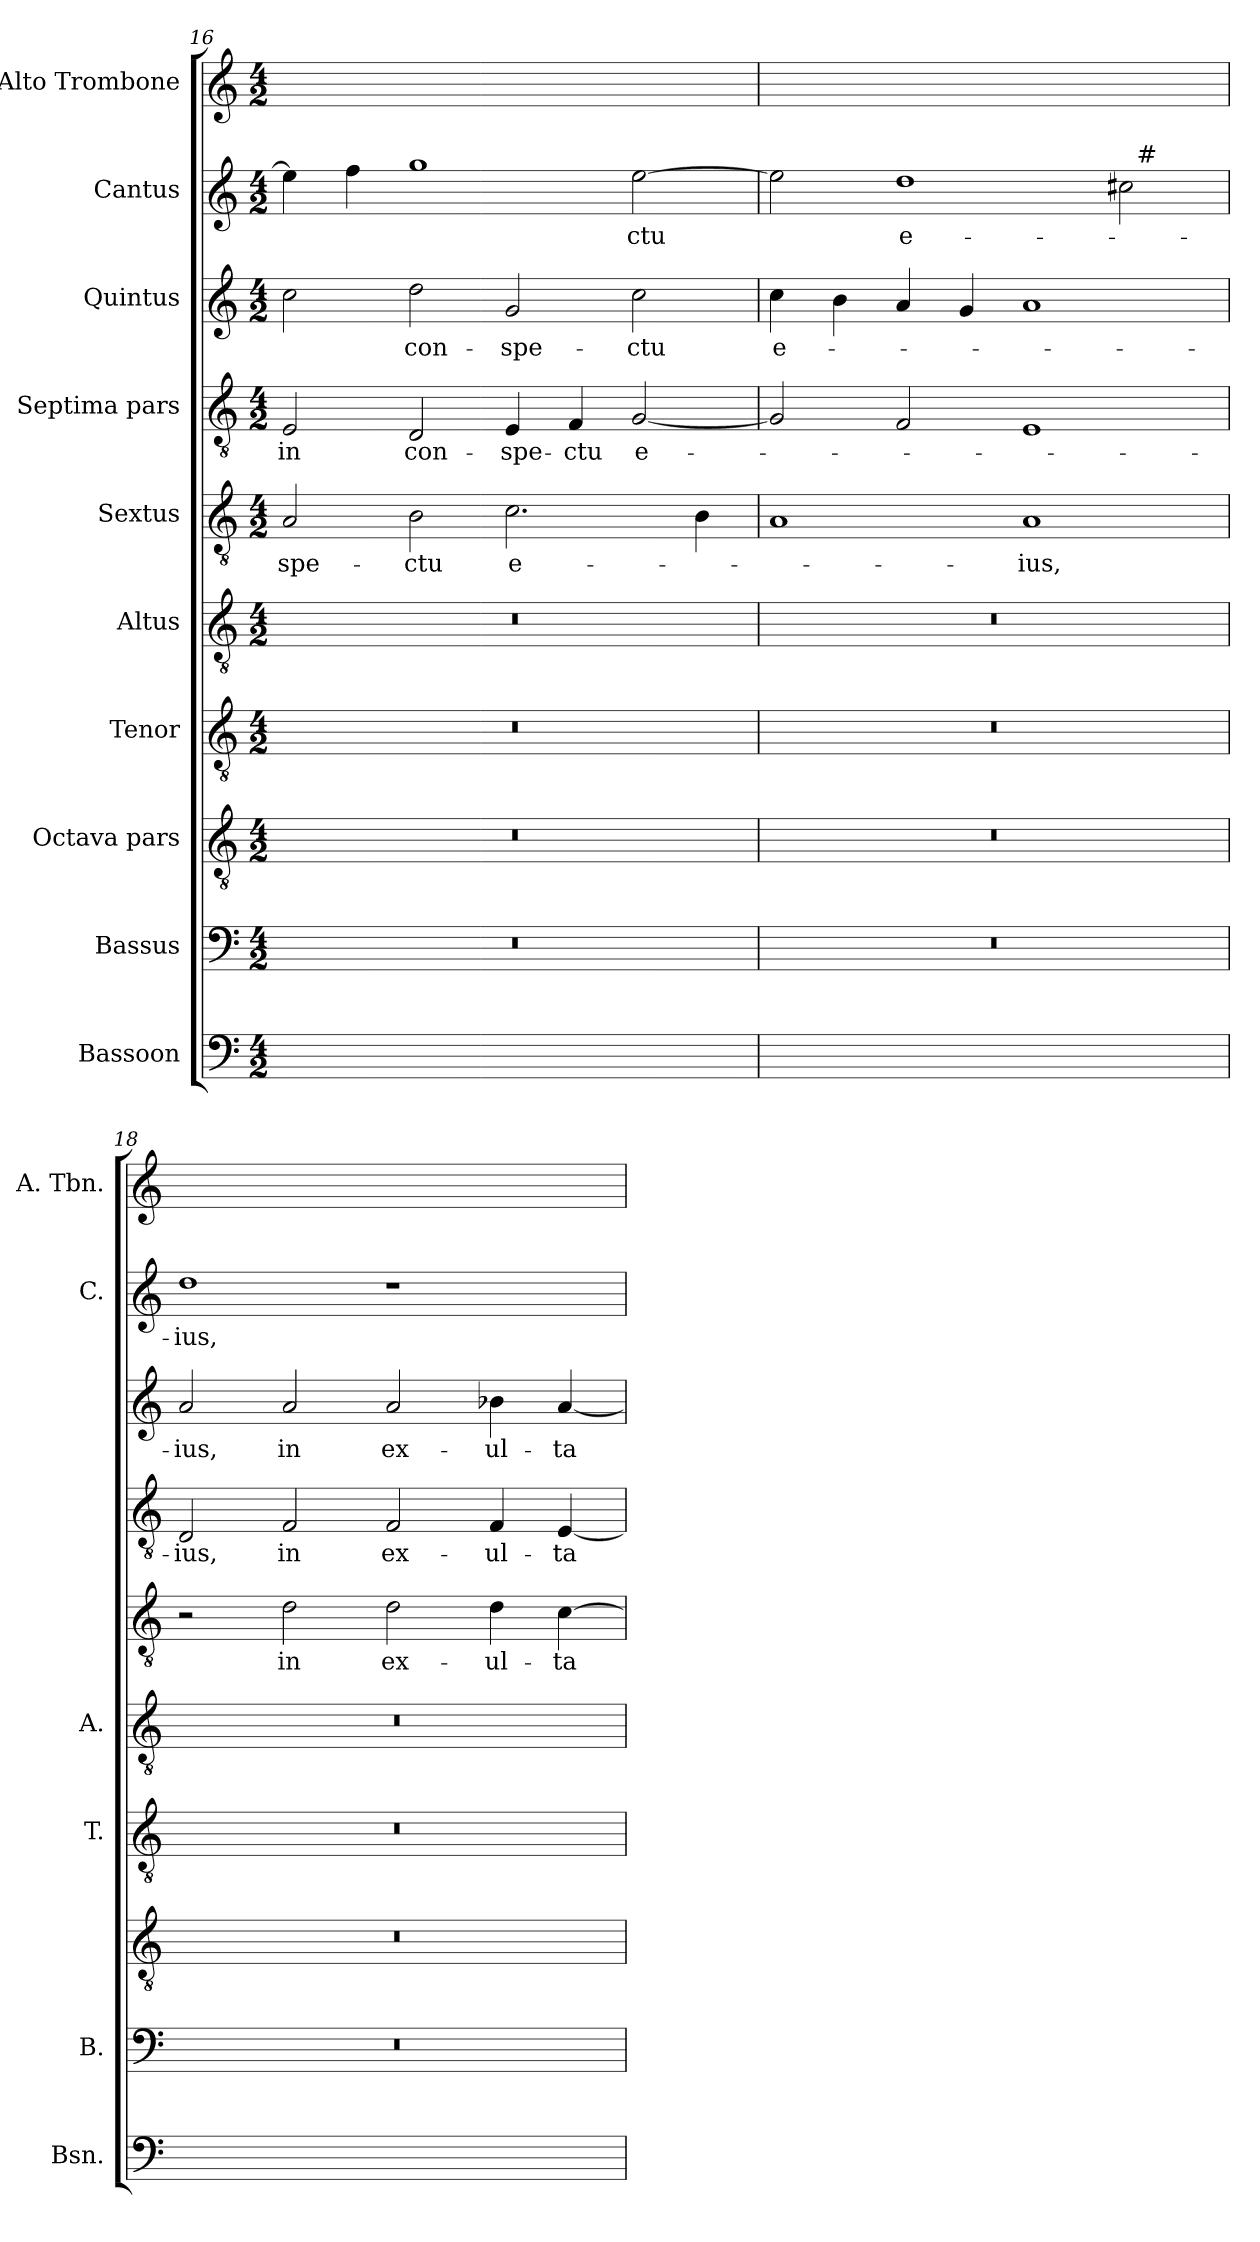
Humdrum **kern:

**kern	**kern	**kern	**kern	**kern	**kern	**text	**kern	**text	**kern	**text	**kern	**text	**kern	**text
*part10	*part9	*part8	*part7	*part6	*part5	*part5	*part4	*part4	*part3	*part3	*part2	*part2	*part1	*part1
*staff10	*staff9	*staff8	*staff7	*staff6	*staff5	*staff5	*staff4	*staff4	*staff3	*staff3	*staff2	*staff2	*staff1	*staff1
*I"Bassoon	*I"Bassus	*I"Octava pars	*I"Tenor	*I"Altus	*I"Sextus	*	*I"Septima pars	*	*I"Quintus	*	*I"Cantus	*	*I"Alto Trombone	*
*I'Bsn.	*I'B.	*	*I'T.	*I'A.	*	*	*	*	*	*	*I'C.	*	*I'A. Tbn.	*
!!LO:PB:g=z
*clefF4	*clefF4	*clefGv2	*clefGv2	*clefGv2	*clefGv2	*	*clefGv2	*	*clefG2	*	*clefG2	*	*clefG2	*
*	*	*ITrd7c12	*ITrd7c12	*ITrd7c12	*ITrd7c12	*	*	*	*	*	*	*	*	*
*k[]	*k[]	*k[]	*k[]	*k[]	*k[]	*	*k[]	*	*k[]	*	*k[]	*	*k[]	*
*C:	*C:	*C:	*C:	*C:	*C:	*	*C:	*	*C:	*	*C:	*	*C:	*
*M4/2	*M4/2	*M4/2	*M4/2	*M4/2	*M4/2	*	*M4/2	*	*M4/2	*	*M4/2	*	*M4/2	*
=16	=16	=16	=16	=16	=16	=16	=16	=16	=16	=16	=16	=16	=16	=16
!	!LO:N:vis=1	!LO:N:vis=1	!LO:N:vis=1	!LO:N:vis=1	!	!LO:LY:b	!	!LO:LY:b	!	!	!	!	!	!
0ryy	0r	0r	0r	0r	2AA/	-spe-	2E/	in	2cc\	.	4ee\]	.	4ee\yy]	.
.	.	.	.	.	.	.	.	.	.	.	4ff\	.	4ff\yy	.
!	!	!	!	!	!	!LO:LY:b	!	!LO:LY:b	!	!LO:LY:b	!	!	!	!
.	.	.	.	.	2BB\	-ctu	2D/	con-	2dd\	con-	1gg	.	1ggyy	.
!	!	!	!	!	!	!LO:LY:b	!	!LO:LY:b	!	!LO:LY:b	!	!	!	!
.	.	.	.	.	2.C\	e-	4E/	-spe-	2g/	-spe-	.	.	.	.
!	!	!	!	!	!	!	!	!LO:LY:b	!	!	!	!	!	!
.	.	.	.	.	.	.	4F/	-ctu	.	.	.	.	.	.
!	!	!	!	!	!	!	!	!LO:LY:b	!	!LO:LY:b	!	!LO:LY:b	!	!
.	.	.	.	.	.	.	[2G/	e-	2cc\	-ctu	[2ee\	-ctu	[2ee\yy	-ctu
.	.	.	.	.	4BB\	.	.	.	.	.	.	.	.	.
=17	=17	=17	=17	=17	=17	=17	=17	=17	=17	=17	=17	=17	=17	=17
!	!LO:N:vis=1	!LO:N:vis=1	!LO:N:vis=1	!LO:N:vis=1	!	!	!	!	!	!LO:LY:b	!	!	!	!
*	*	*	*	*	*	*	*	*	*	*	*^	*	*	*
0ryy	0r	0r	0r	0r	1AA	.	2G/]	.	4cc\	e-	2ee\]	1ryy	.	2ee\yy]	.
.	.	.	.	.	.	.	.	.	4b\	.	.	.	.	.	.
!	!	!	!	!	!	!	!	!	!	!	!	!	!LO:LY:b	!	!
.	.	.	.	.	.	.	2F/	.	4a/	.	1dd	.	e-	1ddyy	e-
.	.	.	.	.	.	.	.	.	4g/	.	.	.	.	.	.
!	!	!	!	!	!	!LO:LY:b	!	!	!	!	!	!	!	!	!
.	.	.	.	.	1AA	-ius,	1E	.	1a	.	.	2ryy	.	.	.
.	.	.	.	.	.	.	.	.	.	.	2cc#\	32ryy	.	2cc#\yy	.
!	!	!	!	!	!	!	!	!	!	!	!	!LO:TX:a:t=#	!	!	!
.	.	.	.	.	.	.	.	.	.	.	.	4...ryy	.	.	.
=18	=18	=18	=18	=18	=18	=18	=18	=18	=18	=18	=18	=18	=18	=18	=18
!	!LO:N:vis=1	!LO:N:vis=1	!LO:N:vis=1	!LO:N:vis=1	!	!	!	!LO:LY:b	!	!LO:LY:b	!	!	!LO:LY:b	!	!
*	*	*	*	*	*	*	*	*	*	*	*v	*v	*	*	*
0ryy	0r	0r	0r	0r	2r	.	2D/	-ius,	2a/	-ius,	1dd	-ius,	1ddyy	-ius,
!	!	!	!	!	!	!LO:LY:b	!	!LO:LY:b	!	!LO:LY:b	!	!	!	!
.	.	.	.	.	2D\	in	2F/	in	2a/	in	.	.	.	.
!	!	!	!	!	!	!LO:LY:b	!	!LO:LY:b	!	!LO:LY:b	!	!	!	!
.	.	.	.	.	2D\	ex-	2F/	ex-	2a/	ex-	1r	.	1ryy	.
!	!	!	!	!	!	!LO:LY:b	!	!LO:LY:b	!	!LO:LY:b	!	!	!	!
.	.	.	.	.	4D\	-ul-	4F/	-ul-	4b-X\	-ul-	.	.	.	.
!	!	!	!	!	!	!LO:LY:b	!	!LO:LY:b	!	!LO:LY:b	!	!	!	!
.	.	.	.	.	[4C\	-ta-	[4E/	-ta-	[4a/	-ta-	.	.	.	.
=	=	=	=	=	=	=	=	=	=	=	=	=	=	=
*-	*-	*-	*-	*-	*-	*-	*-	*-	*-	*-	*-	*-	*-	*-
